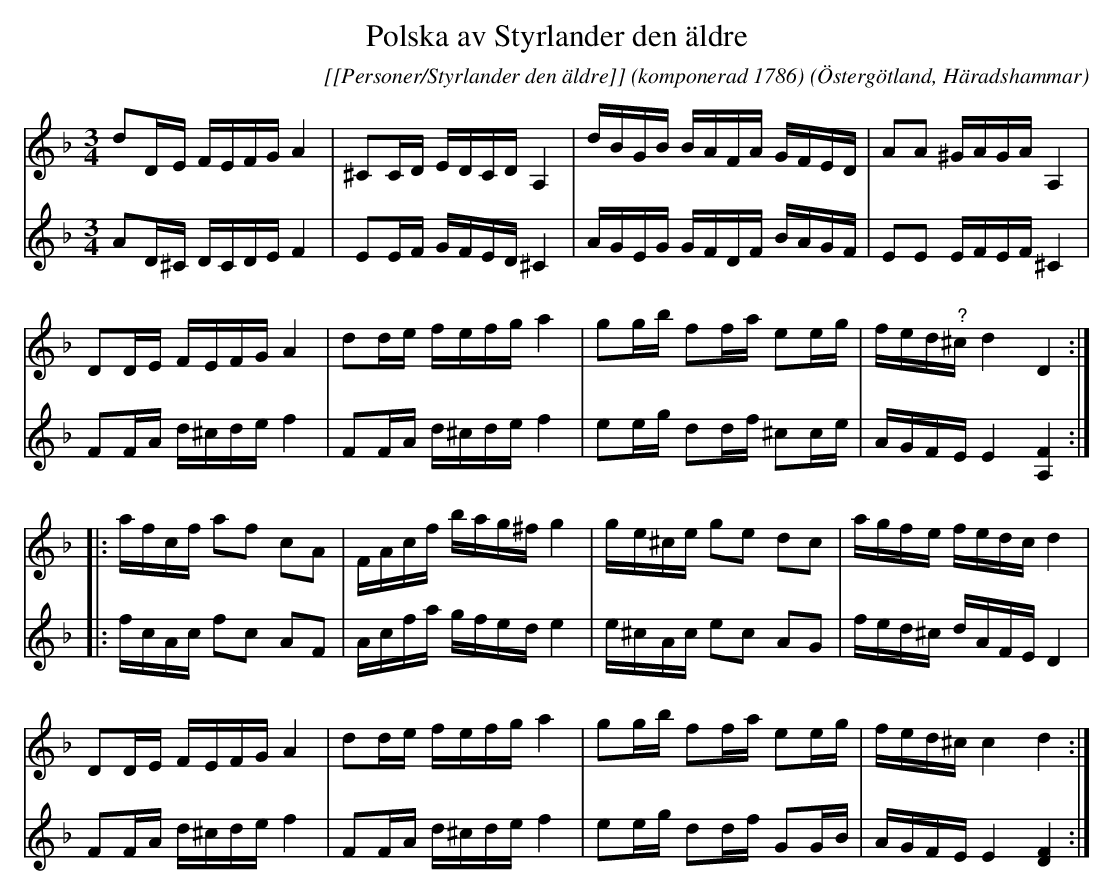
X:1
T:Polska av Styrlander den äldre
C:[[Personer/Styrlander den äldre]] (komponerad 1786)
O:Östergötland, Häradshammar
M:3/4
L:1/16
K:Dm
V:1
d2DE FEFG A4 | ^C2CD EDCD A,4 | dBGB BAFA GFED | A2A2 ^GAGA A,4 |
D2DE FEFG A4 | d2de fefg a4 | g2gb f2fa e2eg | fed"^?"^c d4 D4 ::
afcf a2f2 c2A2 | FAcf bag^f g4 | ge^ce g2e2 d2c2 | agfe fedc d4 |
D2DE FEFG A4 | d2de fefg a4 | g2gb f2fa e2eg | fed^c c4 d4 :|
V:2
A2D^C DCDE F4 | E2EF GFED ^C4 | AGEG GFDF BAGF | E2E2 EFEF ^C4 |
F2FA d^cde f4 | F2FA d^cde f4 | e2eg d2df ^c2ce | AGFE E4 [A,4F4] ::
fcAc f2c2 A2F2 | Acfa gfed e4 | e^cAc e2c2 A2G2 | fed^c dAFE D4 |
F2FA d^cde f4 | F2FA d^cde f4 | e2eg d2df G2GB | AGFE E4 [FD]4 :|
